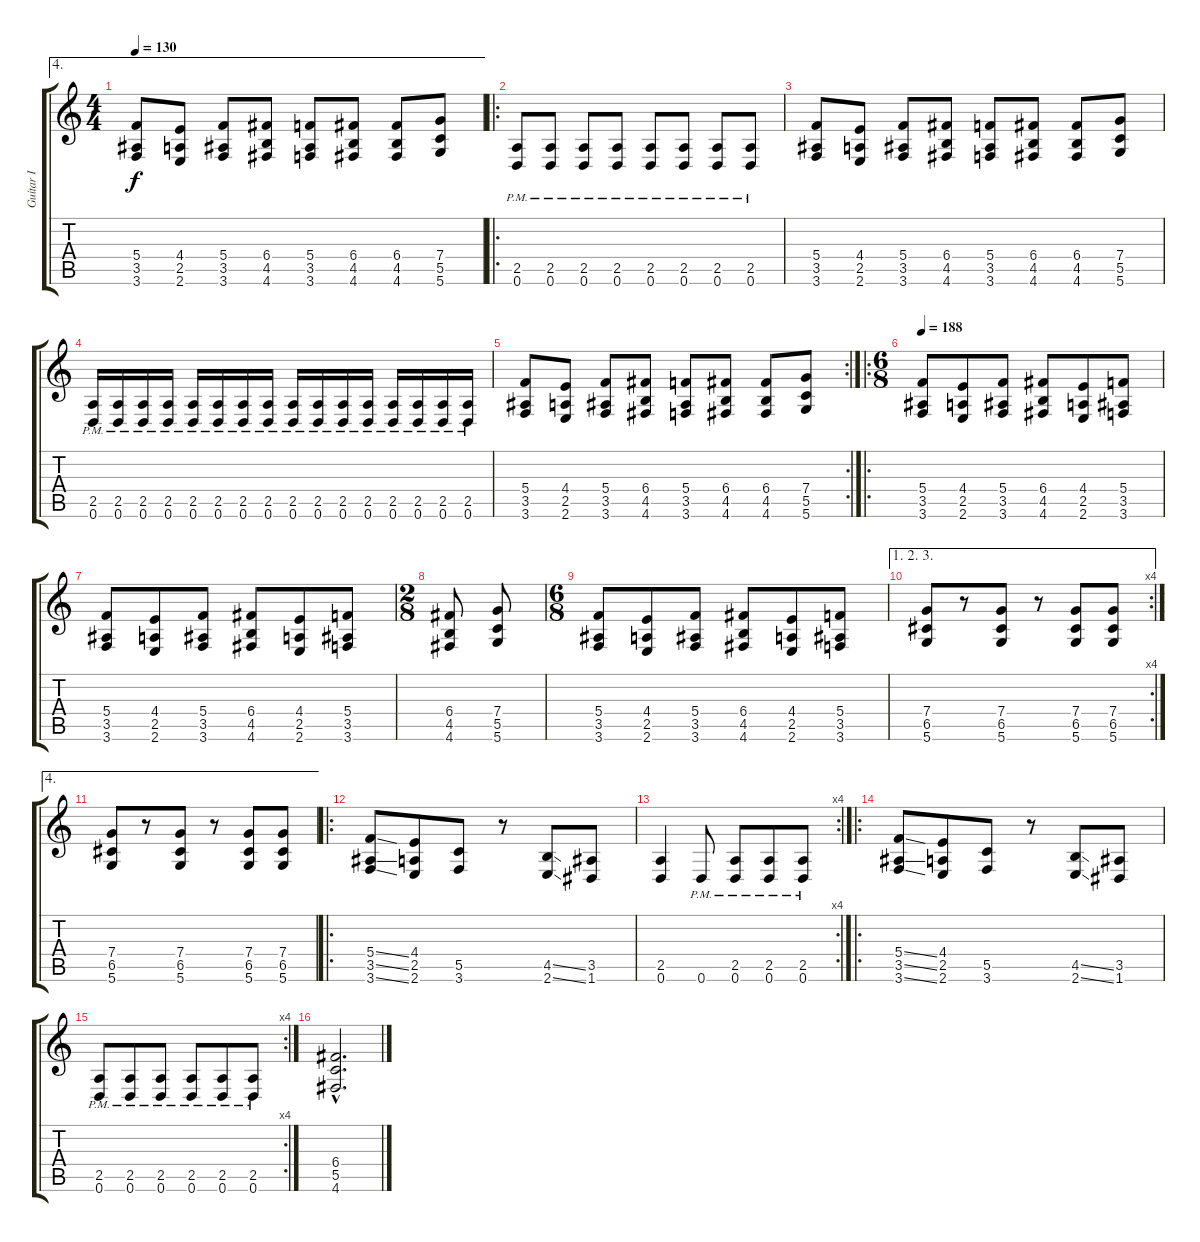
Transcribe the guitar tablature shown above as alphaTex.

\track ("Guitar I" "Guitar I") {instrument distortionguitar}
\staff {score tabs}
\tuning (D4 A3 F3 C3 G2 D2) {hide}
\ae 4
\ts (4 4)
\tempo 130
\clef g2
\ks c
(5.4 3.5 3.6).8{dy f} (4.4 2.5 2.6).8 (5.4 3.5 3.6).8 (6.4 4.5 4.6).8 (5.4 3.5 3.6).8 (6.4 4.5 4.6).8 (6.4 4.5 4.6).8 (7.4 5.5 5.6).8 |
\ro
(2.5{pm} 0.6{pm}).8 (2.5{pm} 0.6{pm}).8 (2.5{pm} 0.6{pm}).8 (2.5{pm} 0.6{pm}).8 (2.5{pm} 0.6{pm}).8 (2.5{pm} 0.6{pm}).8 (2.5{pm} 0.6{pm}).8 (2.5{pm} 0.6{pm}).8 |
(5.4 3.5 3.6).8 (4.4 2.5 2.6).8 (5.4 3.5 3.6).8 (6.4 4.5 4.6).8 (5.4 3.5 3.6).8 (6.4 4.5 4.6).8 (6.4 4.5 4.6).8 (7.4 5.5 5.6).8 |
(2.5{pm} 0.6{pm}).16 (2.5{pm} 0.6{pm}).16 (2.5{pm} 0.6{pm}).16 (2.5{pm} 0.6{pm}).16 (2.5{pm} 0.6{pm}).16 (2.5{pm} 0.6{pm}).16 (2.5{pm} 0.6{pm}).16 (2.5{pm} 0.6{pm}).16 (2.5{pm} 0.6{pm}).16 (2.5{pm} 0.6{pm}).16 (2.5{pm} 0.6{pm}).16 (2.5{pm} 0.6{pm}).16 (2.5{pm} 0.6{pm}).16 (2.5{pm} 0.6{pm}).16 (2.5{pm} 0.6{pm}).16 (2.5{pm} 0.6{pm}).16 |
\rc 2
(5.4 3.5 3.6).8 (4.4 2.5 2.6).8 (5.4 3.5 3.6).8 (6.4 4.5 4.6).8 (5.4 3.5 3.6).8 (6.4 4.5 4.6).8 (6.4 4.5 4.6).8 (7.4 5.5 5.6).8 |
\ro
\ts (6 8)
\tempo 188
(5.4 3.5 3.6).8 (4.4 2.5 2.6).8 (5.4 3.5 3.6).8 (6.4 4.5 4.6).8 (4.4 2.5 2.6).8 (5.4 3.5 3.6).8 |
(5.4 3.5 3.6).8 (4.4 2.5 2.6).8 (5.4 3.5 3.6).8 (6.4 4.5 4.6).8 (4.4 2.5 2.6).8 (5.4 3.5 3.6).8 |
\ts (2 8)
(6.4 4.5 4.6).8 (7.4 5.5 5.6).8 |
\ts (6 8)
(5.4 3.5 3.6).8 (4.4 2.5 2.6).8 (5.4 3.5 3.6).8 (6.4 4.5 4.6).8 (4.4 2.5 2.6).8 (5.4 3.5 3.6).8 |
\ae (1 2 3)
\rc 4
(7.4 6.5 5.6).8 r.8 (7.4 6.5 5.6).8 r.8 (7.4 6.5 5.6).8 (7.4 6.5 5.6).8 |
\ae 4
(7.4 6.5 5.6).8 r.8 (7.4 6.5 5.6).8 r.8 (7.4 6.5 5.6).8 (7.4 6.5 5.6).8 |
\ro
(5.4{ss} 3.5{ss} 3.6{ss}).8 (4.4 2.5 2.6).8 (5.5 3.6).8 r.8 (4.5{ss} 2.6{ss}).8 (3.5 1.6).8 |
\rc 4
(2.5 0.6).4 0.6{pm}.8 (2.5{pm} 0.6{pm}).8 (2.5{pm} 0.6{pm}).8 (2.5{pm} 0.6{pm}).8 |
\ro
(5.4{ss} 3.5{ss} 3.6{ss}).8 (4.4 2.5 2.6).8 (5.5 3.6).8 r.8 (4.5{ss} 2.6{ss}).8 (3.5 1.6).8 |
\rc 4
(2.5{pm} 0.6{pm}).8 (2.5{pm} 0.6{pm}).8 (2.5{pm} 0.6{pm}).8 (2.5{pm} 0.6{pm}).8 (2.5{pm} 0.6{pm}).8 (2.5{pm} 0.6{pm}).8 |
(6.4{hac} 5.5{hac} 4.6{hac}).2{d}
